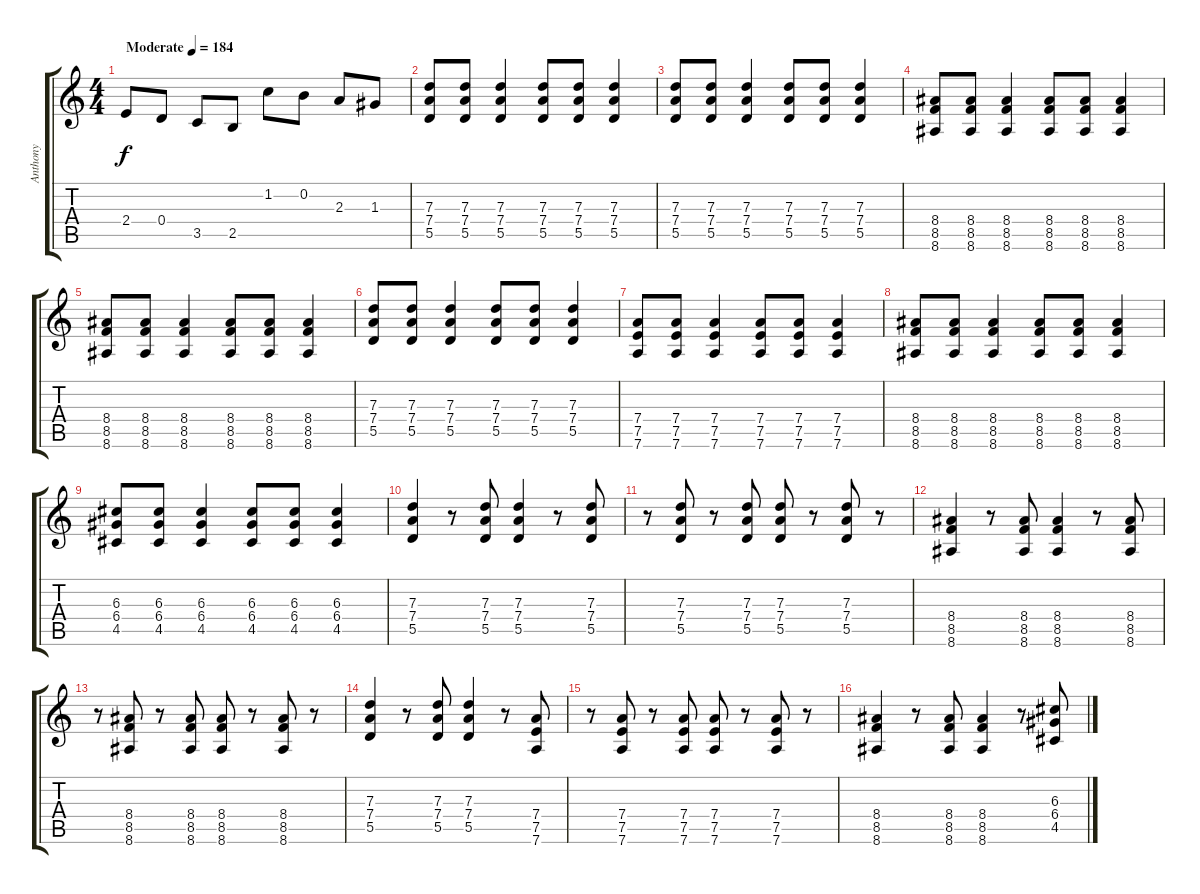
\track ("Anthony" "Anthony") {instrument distortionguitar}
\staff {score tabs}
\tuning (E4 B3 G3 D3 A2 D2) {hide}
\ts (4 4)
\tempo (184 "Moderate")
\clef g2
\ks c
2.4.8{dy f instrument distortionguitar} 0.4.8 3.5.8 2.5.8 1.2.8 0.2.8 2.3.8 1.3.8 |
(7.3 7.4 5.5).8 (7.3 7.4 5.5).8 (7.3 7.4 5.5).4 (7.3 7.4 5.5).8 (7.3 7.4 5.5).8 (7.3 7.4 5.5).4 |
(7.3 7.4 5.5).8 (7.3 7.4 5.5).8 (7.3 7.4 5.5).4 (7.3 7.4 5.5).8 (7.3 7.4 5.5).8 (7.3 7.4 5.5).4 |
(8.4 8.5 8.6).8 (8.4 8.5 8.6).8 (8.4 8.5 8.6).4 (8.4 8.5 8.6).8 (8.4 8.5 8.6).8 (8.4 8.5 8.6).4 |
(8.4 8.5 8.6).8 (8.4 8.5 8.6).8 (8.4 8.5 8.6).4 (8.4 8.5 8.6).8 (8.4 8.5 8.6).8 (8.4 8.5 8.6).4 |
(7.3 7.4 5.5).8 (7.3 7.4 5.5).8 (7.3 7.4 5.5).4 (7.3 7.4 5.5).8 (7.3 7.4 5.5).8 (7.3 7.4 5.5).4 |
(7.4 7.5 7.6).8 (7.4 7.5 7.6).8 (7.4 7.5 7.6).4 (7.4 7.5 7.6).8 (7.4 7.5 7.6).8 (7.4 7.5 7.6).4 |
(8.4 8.5 8.6).8 (8.4 8.5 8.6).8 (8.4 8.5 8.6).4 (8.4 8.5 8.6).8 (8.4 8.5 8.6).8 (8.4 8.5 8.6).4 |
(6.3 6.4 4.5).8 (6.3 6.4 4.5).8 (6.3 6.4 4.5).4 (6.3 6.4 4.5).8 (6.3 6.4 4.5).8 (6.3 6.4 4.5).4 |
(7.3 7.4 5.5).4 r.8 (7.3 7.4 5.5).8 (7.3 7.4 5.5).4 r.8 (7.3 7.4 5.5).8 |
r.8 (7.3 7.4 5.5).8 r.8 (7.3 7.4 5.5).8 (7.3 7.4 5.5).8 r.8 (7.3 7.4 5.5).8 r.8 |
(8.4 8.5 8.6).4 r.8 (8.4 8.5 8.6).8 (8.4 8.5 8.6).4 r.8 (8.4 8.5 8.6).8 |
r.8 (8.4 8.5 8.6).8 r.8 (8.4 8.5 8.6).8 (8.4 8.5 8.6).8 r.8 (8.4 8.5 8.6).8 r.8 |
(7.3 7.4 5.5).4 r.8 (7.3 7.4 5.5).8 (7.3 7.4 5.5).4 r.8 (7.4 7.5 7.6).8 |
r.8 (7.4 7.5 7.6).8 r.8 (7.4 7.5 7.6).8 (7.4 7.5 7.6).8 r.8 (7.4 7.5 7.6).8 r.8 |
(8.4 8.5 8.6).4 r.8 (8.4 8.5 8.6).8 (8.4 8.5 8.6).4 r.8 (6.3 6.4 4.5).8
